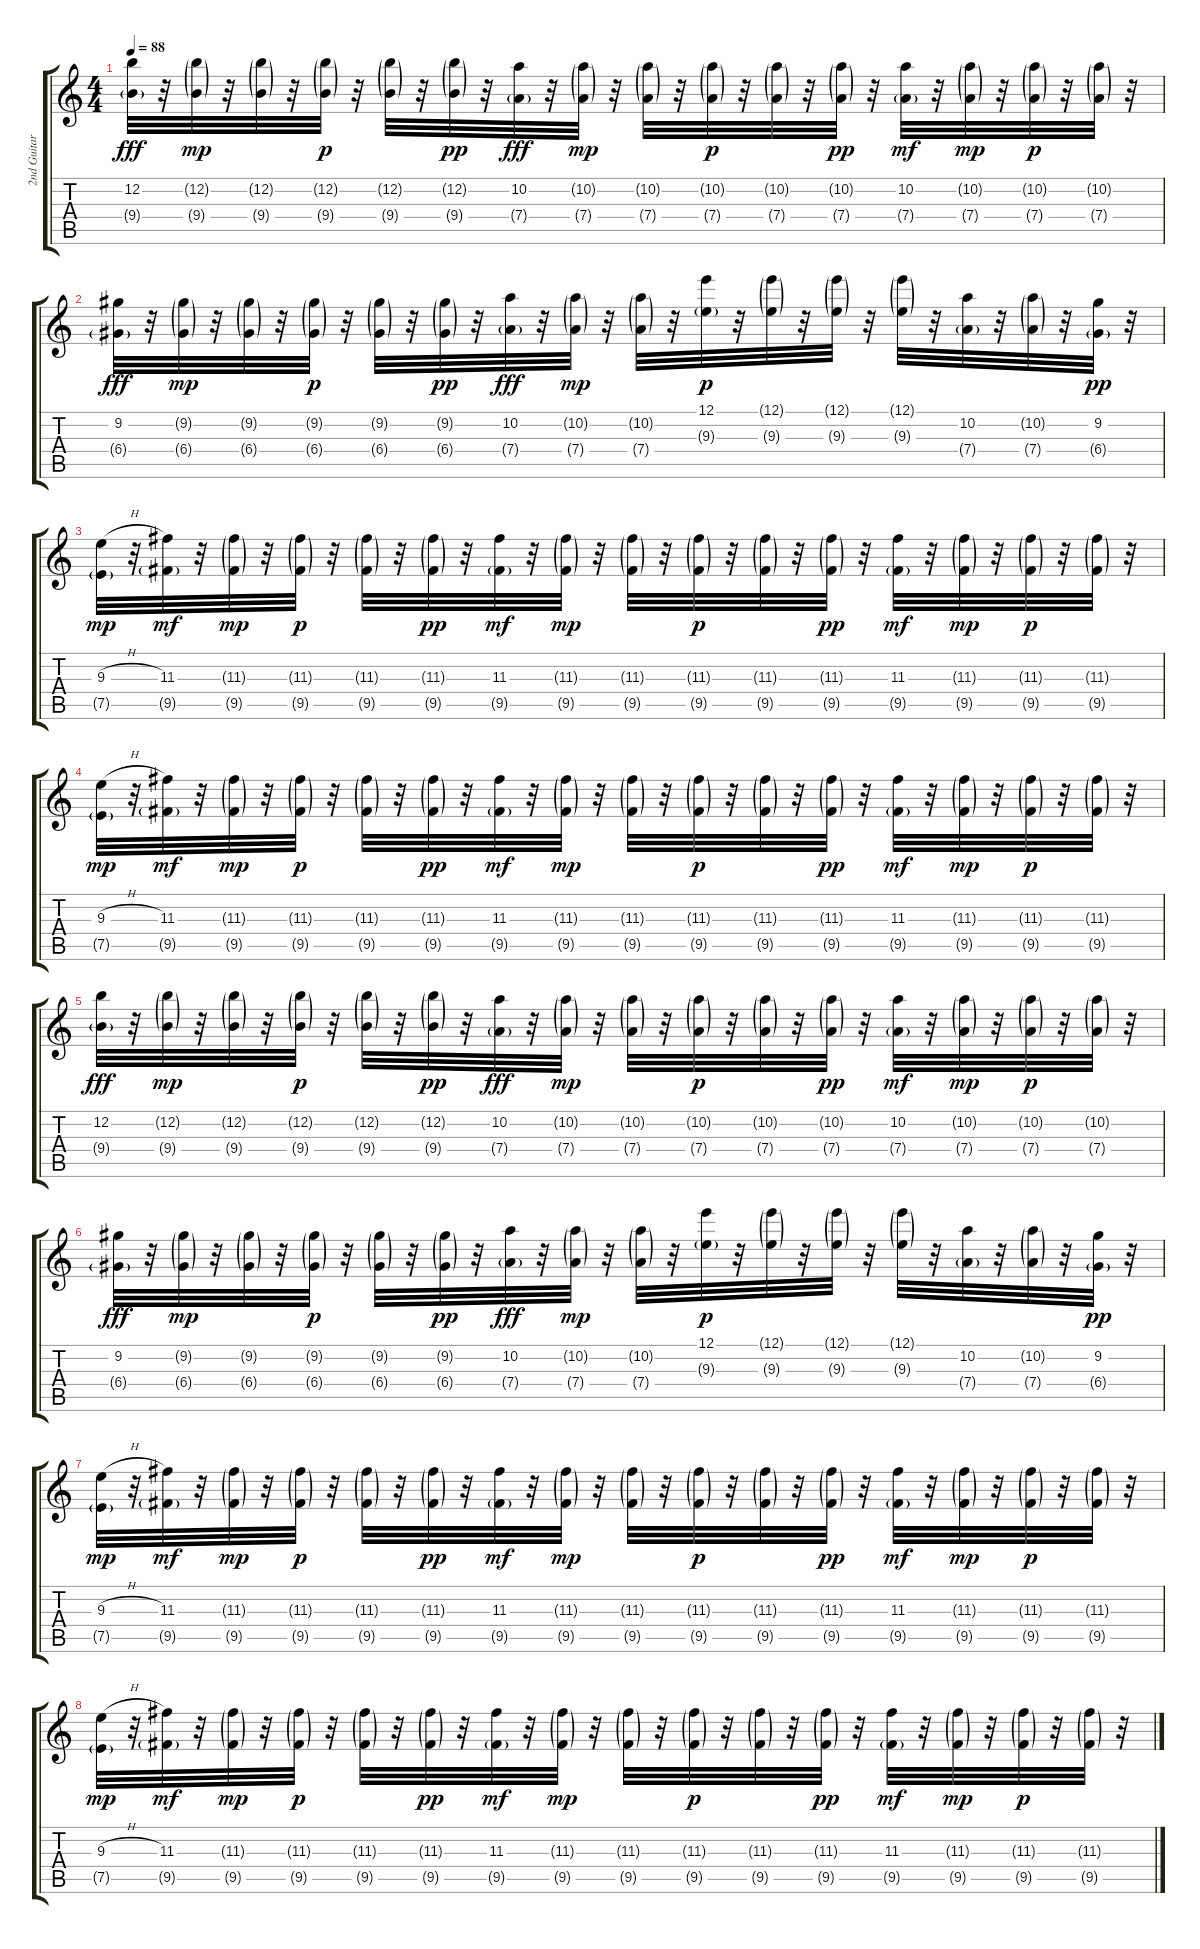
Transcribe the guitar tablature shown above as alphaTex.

\track ("2nd Guitar / Better Sound - Mark Engles" "2nd Guitar") {instrument overdrivenguitar}
\staff {score tabs}
\tuning (E4 B3 G3 D3 A2 E2) {hide}
\ts (4 4)
\tempo 88
\clef g2
\ks c
(12.2 9.4{g}).32{dy fff} r.32 (12.2{g} 9.4{g}).32{dy mp} r.32 (12.2{g} 9.4{g}).32 r.32 (12.2{g} 9.4{g}).32{dy p} r.32 (12.2{g} 9.4{g}).32 r.32 (12.2{g} 9.4{g}).32{dy pp} r.32 (10.2 7.4{g}).32{dy fff} r.32 (10.2{g} 7.4{g}).32{dy mp} r.32 (10.2{g} 7.4{g}).32 r.32 (10.2{g} 7.4{g}).32{dy p} r.32 (10.2{g} 7.4{g}).32 r.32 (10.2{g} 7.4{g}).32{dy pp} r.32 (10.2 7.4{g}).32{dy mf} r.32 (10.2{g} 7.4{g}).32{dy mp} r.32 (10.2{g} 7.4{g}).32{dy p} r.32 (10.2{g} 7.4{g}).32 r.32 |
(9.2 6.4{g}).32{dy fff} r.32 (9.2{g} 6.4{g}).32{dy mp} r.32 (9.2{g} 6.4{g}).32 r.32 (9.2{g} 6.4{g}).32{dy p} r.32 (9.2{g} 6.4{g}).32 r.32 (9.2{g} 6.4{g}).32{dy pp} r.32 (10.2 7.4{g}).32{dy fff} r.32 (10.2{g} 7.4{g}).32{dy mp} r.32 (10.2{g} 7.4{g}).32 r.32 (12.1 9.3{g}).32{dy p} r.32 (12.1{g} 9.3{g}).32 r.32 (12.1{g} 9.3{g}).32 r.32 (12.1{g} 9.3{g}).32 r.32 (10.2 7.4{g}).32 r.32 (10.2{g} 7.4{g}).32 r.32 (9.2 6.4{g}).32{dy pp} r.32 |
(9.3{h} 7.5{g}).32{dy mp} r.32 (11.3 9.5{g}).32{dy mf} r.32 (11.3{g} 9.5{g}).32{dy mp} r.32 (11.3{g} 9.5{g}).32{dy p} r.32 (11.3{g} 9.5{g}).32 r.32 (11.3{g} 9.5{g}).32{dy pp} r.32 (11.3 9.5{g}).32{dy mf} r.32 (11.3{g} 9.5{g}).32{dy mp} r.32 (11.3{g} 9.5{g}).32 r.32 (11.3{g} 9.5{g}).32{dy p} r.32 (11.3{g} 9.5{g}).32 r.32 (11.3{g} 9.5{g}).32{dy pp} r.32 (11.3 9.5{g}).32{dy mf} r.32 (11.3{g} 9.5{g}).32{dy mp} r.32 (11.3{g} 9.5{g}).32{dy p} r.32 (11.3{g} 9.5{g}).32 r.32 |
(9.3{h} 7.5{g}).32{dy mp} r.32 (11.3 9.5{g}).32{dy mf} r.32 (11.3{g} 9.5{g}).32{dy mp} r.32 (11.3{g} 9.5{g}).32{dy p} r.32 (11.3{g} 9.5{g}).32 r.32 (11.3{g} 9.5{g}).32{dy pp} r.32 (11.3 9.5{g}).32{dy mf} r.32 (11.3{g} 9.5{g}).32{dy mp} r.32 (11.3{g} 9.5{g}).32 r.32 (11.3{g} 9.5{g}).32{dy p} r.32 (11.3{g} 9.5{g}).32 r.32 (11.3{g} 9.5{g}).32{dy pp} r.32 (11.3 9.5{g}).32{dy mf} r.32 (11.3{g} 9.5{g}).32{dy mp} r.32 (11.3{g} 9.5{g}).32{dy p} r.32 (11.3{g} 9.5{g}).32 r.32 |
(12.2 9.4{g}).32{dy fff} r.32 (12.2{g} 9.4{g}).32{dy mp} r.32 (12.2{g} 9.4{g}).32 r.32 (12.2{g} 9.4{g}).32{dy p} r.32 (12.2{g} 9.4{g}).32 r.32 (12.2{g} 9.4{g}).32{dy pp} r.32 (10.2 7.4{g}).32{dy fff} r.32 (10.2{g} 7.4{g}).32{dy mp} r.32 (10.2{g} 7.4{g}).32 r.32 (10.2{g} 7.4{g}).32{dy p} r.32 (10.2{g} 7.4{g}).32 r.32 (10.2{g} 7.4{g}).32{dy pp} r.32 (10.2 7.4{g}).32{dy mf} r.32 (10.2{g} 7.4{g}).32{dy mp} r.32 (10.2{g} 7.4{g}).32{dy p} r.32 (10.2{g} 7.4{g}).32 r.32 |
(9.2 6.4{g}).32{dy fff} r.32 (9.2{g} 6.4{g}).32{dy mp} r.32 (9.2{g} 6.4{g}).32 r.32 (9.2{g} 6.4{g}).32{dy p} r.32 (9.2{g} 6.4{g}).32 r.32 (9.2{g} 6.4{g}).32{dy pp} r.32 (10.2 7.4{g}).32{dy fff} r.32 (10.2{g} 7.4{g}).32{dy mp} r.32 (10.2{g} 7.4{g}).32 r.32 (12.1 9.3{g}).32{dy p} r.32 (12.1{g} 9.3{g}).32 r.32 (12.1{g} 9.3{g}).32 r.32 (12.1{g} 9.3{g}).32 r.32 (10.2 7.4{g}).32 r.32 (10.2{g} 7.4{g}).32 r.32 (9.2 6.4{g}).32{dy pp} r.32 |
(9.3{h} 7.5{g}).32{dy mp} r.32 (11.3 9.5{g}).32{dy mf} r.32 (11.3{g} 9.5{g}).32{dy mp} r.32 (11.3{g} 9.5{g}).32{dy p} r.32 (11.3{g} 9.5{g}).32 r.32 (11.3{g} 9.5{g}).32{dy pp} r.32 (11.3 9.5{g}).32{dy mf} r.32 (11.3{g} 9.5{g}).32{dy mp} r.32 (11.3{g} 9.5{g}).32 r.32 (11.3{g} 9.5{g}).32{dy p} r.32 (11.3{g} 9.5{g}).32 r.32 (11.3{g} 9.5{g}).32{dy pp} r.32 (11.3 9.5{g}).32{dy mf} r.32 (11.3{g} 9.5{g}).32{dy mp} r.32 (11.3{g} 9.5{g}).32{dy p} r.32 (11.3{g} 9.5{g}).32 r.32 |
(9.3{h} 7.5{g}).32{dy mp} r.32 (11.3 9.5{g}).32{dy mf} r.32 (11.3{g} 9.5{g}).32{dy mp} r.32 (11.3{g} 9.5{g}).32{dy p} r.32 (11.3{g} 9.5{g}).32 r.32 (11.3{g} 9.5{g}).32{dy pp} r.32 (11.3 9.5{g}).32{dy mf} r.32 (11.3{g} 9.5{g}).32{dy mp} r.32 (11.3{g} 9.5{g}).32 r.32 (11.3{g} 9.5{g}).32{dy p} r.32 (11.3{g} 9.5{g}).32 r.32 (11.3{g} 9.5{g}).32{dy pp} r.32 (11.3 9.5{g}).32{dy mf} r.32 (11.3{g} 9.5{g}).32{dy mp} r.32 (11.3{g} 9.5{g}).32{dy p} r.32 (11.3{g} 9.5{g}).32 r.32
